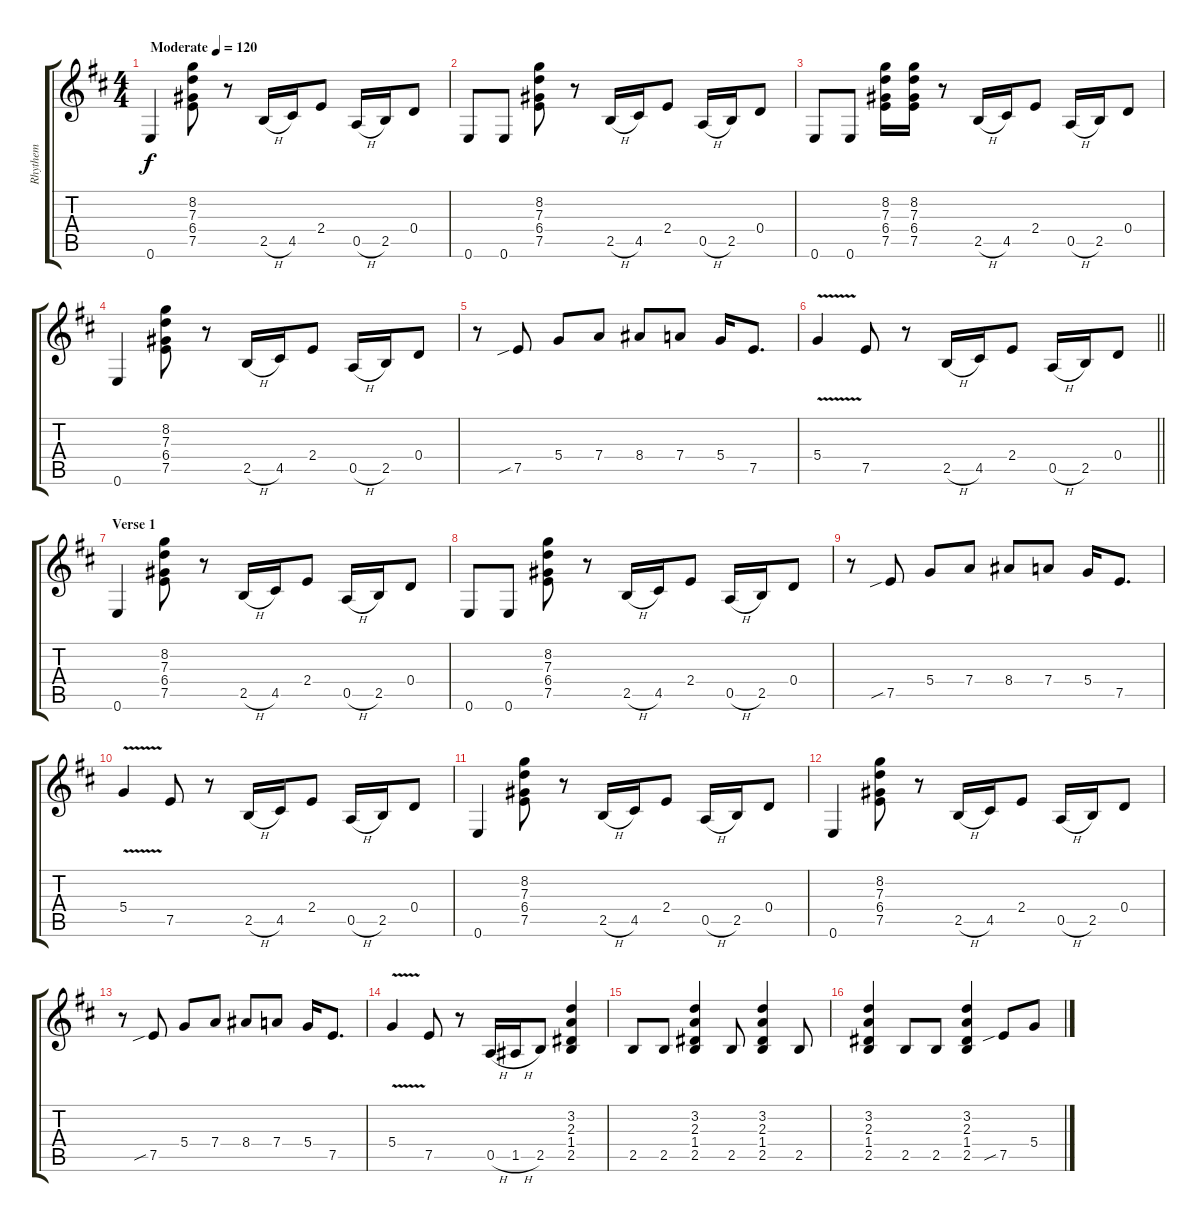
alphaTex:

\track ("Rhythem " "Rhythem ") {instrument overdrivenguitar}
\staff {score tabs}
\tuning (E4 B3 G3 D3 A2 E2) {hide}
\ts (4 4)
\tempo (120 "Moderate")
\clef g2
\ks d
0.6.4{dy f instrument overdrivenguitar} (8.2 7.3 6.4 7.5).8 r.8 2.5{h}.16 4.5.16 2.4.8 0.5{h}.16 2.5.16 0.4.8 |
0.6.8 0.6.8 (8.2 7.3 6.4 7.5).8 r.8 2.5{h}.16 4.5.16 2.4.8 0.5{h}.16 2.5.16 0.4.8 |
0.6.8 0.6.8 (8.2 7.3 6.4 7.5).16 (8.2 7.3 6.4 7.5).16 r.8 2.5{h}.16 4.5.16 2.4.8 0.5{h}.16 2.5.16 0.4.8 |
0.6.4 (8.2 7.3 6.4 7.5).8 r.8 2.5{h}.16 4.5.16 2.4.8 0.5{h}.16 2.5.16 0.4.8 |
r.8 7.5{sib}.8 5.4.8 7.4.8 8.4.8 7.4.8 5.4.16 7.5.8{d} |
\barLineRight lightlight
5.4{v}.4 7.5.8 r.8 2.5{h}.16 4.5.16 2.4.8 0.5{h}.16 2.5.16 0.4.8 |
\section ("" "Verse 1")
0.6.4 (8.2 7.3 6.4 7.5).8 r.8 2.5{h}.16 4.5.16 2.4.8 0.5{h}.16 2.5.16 0.4.8 |
0.6.8 0.6.8 (8.2 7.3 6.4 7.5).8 r.8 2.5{h}.16 4.5.16 2.4.8 0.5{h}.16 2.5.16 0.4.8 |
r.8 7.5{sib}.8 5.4.8 7.4.8 8.4.8 7.4.8 5.4.16 7.5.8{d} |
5.4{v}.4 7.5.8 r.8 2.5{h}.16 4.5.16 2.4.8 0.5{h}.16 2.5.16 0.4.8 |
0.6.4 (8.2 7.3 6.4 7.5).8 r.8 2.5{h}.16 4.5.16 2.4.8 0.5{h}.16 2.5.16 0.4.8 |
0.6.4 (8.2 7.3 6.4 7.5).8 r.8 2.5{h}.16 4.5.16 2.4.8 0.5{h}.16 2.5.16 0.4.8 |
r.8 7.5{sib}.8 5.4.8 7.4.8 8.4.8 7.4.8 5.4.16 7.5.8{d} |
5.4{v}.4 7.5.8 r.8 0.5{h}.16 1.5{h}.16 2.5.8 (3.2 2.3 1.4 2.5).4 |
2.5.8 2.5.8 (3.2 2.3 1.4 2.5).4 2.5.8 (3.2 2.3 1.4 2.5).4 2.5.8 |
(3.2 2.3 1.4 2.5).4 2.5.8 2.5.8 (3.2 2.3 1.4 2.5).4 7.5{sib}.8 5.4.8
